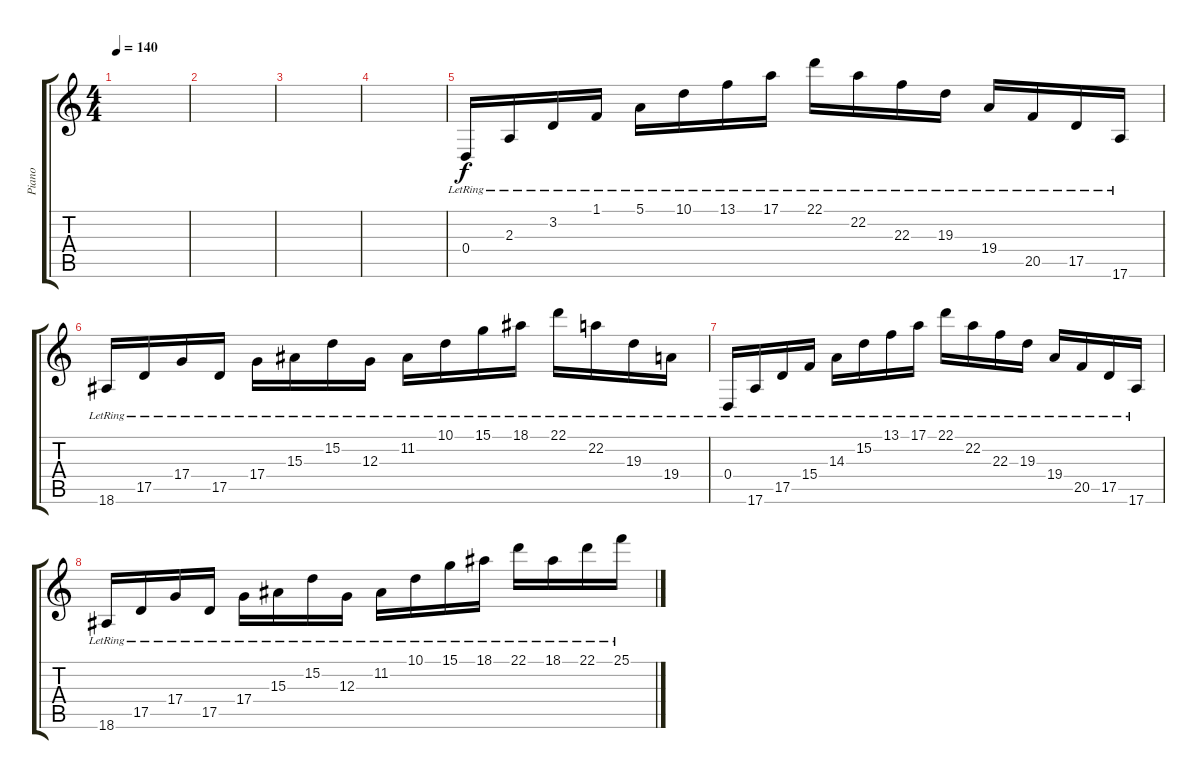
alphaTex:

\track ("Piano" "Piano") {instrument acousticgrandpiano}
\staff {score tabs}
\tuning (E4 B3 G3 D3 A2 E2) {hide}
\ts (4 4)
\tempo 140
\clef g2
\ks c
|
|
|
|
0.4{lr}.16 2.3{lr}.16 3.2{lr}.16 1.1{lr}.16 5.1{lr}.16 10.1{lr}.16 13.1{lr}.16 17.1{lr}.16 22.1{lr}.16 22.2{lr}.16 22.3{lr}.16 19.3{lr}.16 19.4{lr}.16 20.5{lr}.16 17.5{lr}.16 17.6{lr}.16 |
18.6{lr}.16 17.5{lr}.16 17.4{lr}.16 17.5{lr}.16 17.4{lr}.16 15.3{lr}.16 15.2{lr}.16 12.3{lr}.16 11.2{lr}.16 10.1{lr}.16 15.1{lr}.16 18.1{lr}.16 22.1{lr}.16 22.2{lr}.16 19.3{lr}.16 19.4{lr}.16 |
0.4{lr}.16 17.6{lr}.16 17.5{lr}.16 15.4{lr}.16 14.3{lr}.16 15.2{lr}.16 13.1{lr}.16 17.1{lr}.16 22.1{lr}.16 22.2{lr}.16 22.3{lr}.16 19.3{lr}.16 19.4{lr}.16 20.5{lr}.16 17.5{lr}.16 17.6{lr}.16 |
18.6{lr}.16 17.5{lr}.16 17.4{lr}.16 17.5{lr}.16 17.4{lr}.16 15.3{lr}.16 15.2{lr}.16 12.3{lr}.16 11.2{lr}.16 10.1{lr}.16 15.1{lr}.16 18.1{lr}.16 22.1{lr}.16 18.1{lr}.16 22.1{lr}.16 25.1{lr}.16
